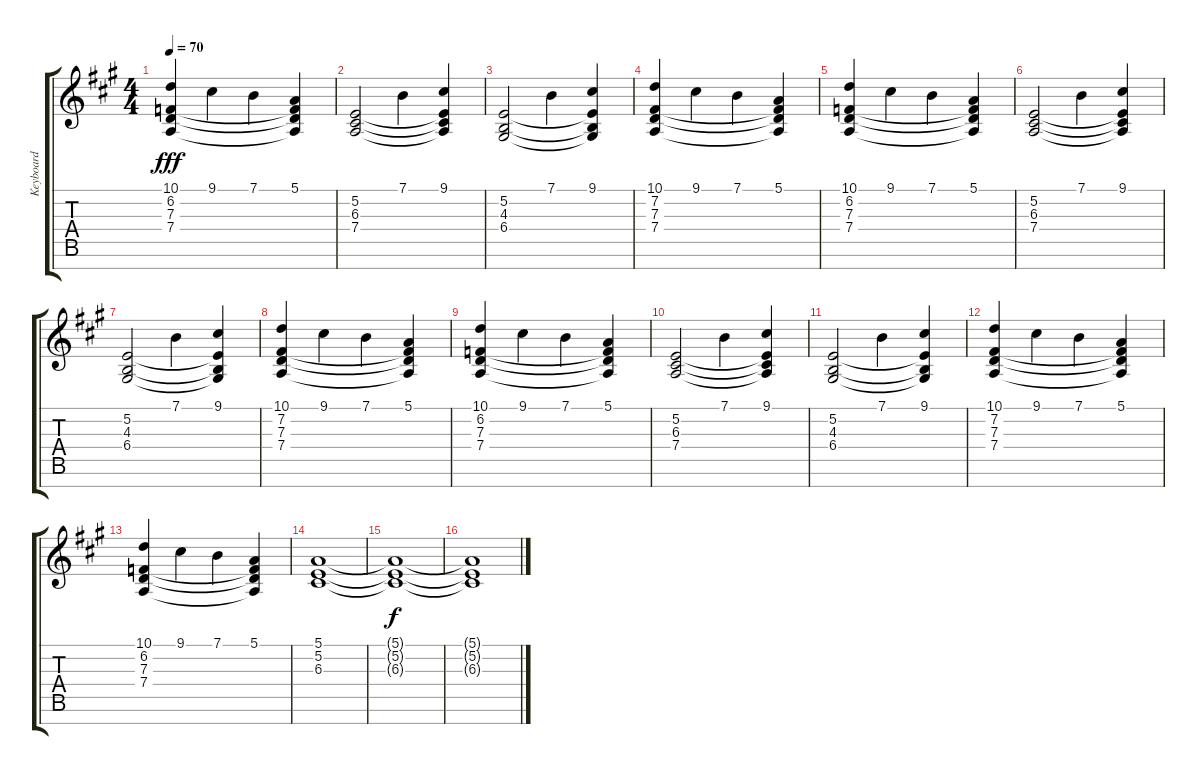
\track ("Keyboard" "Keyboard") {instrument reedorgan}
\staff {score tabs}
\tuning (E4 B3 G3 D3 A2 E2 B1) {hide}
\ts (4 4)
\tempo 70
\clef g2
\ks a
(10.1 6.2 7.3 7.4).4{dy fff} 9.1.4 7.1.4 (5.1 6.2{t} 7.3{t} 7.4{t}).4 |
(5.2 6.3 7.4).2 7.1.4 (9.1 5.2{t} 6.3{t} 7.4{t}).4 |
(5.2 4.3 6.4).2 7.1.4 (9.1 5.2{t} 4.3{t} 6.4{t}).4 |
(10.1 7.2 7.3 7.4).4 9.1.4 7.1.4 (5.1 7.2{t} 7.3{t} 7.4{t}).4 |
(10.1 6.2 7.3 7.4).4 9.1.4 7.1.4 (5.1 6.2{t} 7.3{t} 7.4{t}).4 |
(5.2 6.3 7.4).2 7.1.4 (9.1 5.2{t} 6.3{t} 7.4{t}).4 |
(5.2 4.3 6.4).2 7.1.4 (9.1 5.2{t} 4.3{t} 6.4{t}).4 |
(10.1 7.2 7.3 7.4).4 9.1.4 7.1.4 (5.1 7.2{t} 7.3{t} 7.4{t}).4 |
(10.1 6.2 7.3 7.4).4 9.1.4 7.1.4 (5.1 6.2{t} 7.3{t} 7.4{t}).4 |
(5.2 6.3 7.4).2 7.1.4 (9.1 5.2{t} 6.3{t} 7.4{t}).4 |
(5.2 4.3 6.4).2 7.1.4 (9.1 5.2{t} 4.3{t} 6.4{t}).4 |
(10.1 7.2 7.3 7.4).4 9.1.4 7.1.4 (5.1 7.2{t} 7.3{t} 7.4{t}).4 |
(10.1 6.2 7.3 7.4).4 9.1.4 7.1.4 (5.1 6.2{t} 7.3{t} 7.4{t}).4 |
(5.1 5.2 6.3).1 |
(5.1{t} 5.2{t} 6.3{t}).1{dy f} |
(5.1{t} 5.2{t} 6.3{t}).1
